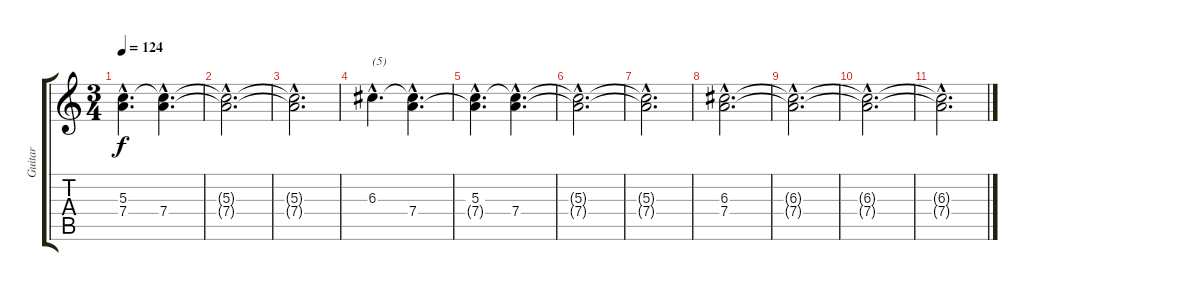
\track ("Guitar" "Guitar") {instrument distortionguitar}
\staff {score tabs}
\tuning (E4 B3 G3 D3 A2 E2) {hide}
\ts (3 4)
\tempo 124
\clef g2
\ks c
(5.3{hac} 7.4{hac t}).4{d dy f} (5.3{hac t} 7.4{hac}).4{d} |
(5.3{hac t} 7.4{hac t}).2{d} |
(5.3{hac t} 7.4{hac t}).2{d} |
6.3{hac}.4{d txt "(5)"} (6.3{hac t} 7.4{hac}).4{d} |
(5.3{hac} 7.4{hac t}).4{d} (5.3{hac t} 7.4{hac}).4{d} |
(5.3{hac t} 7.4{hac t}).2{d} |
(5.3{hac t} 7.4{hac t}).2{d} |
(6.3{hac} 7.4{hac}).2{d} |
(6.3{hac t} 7.4{hac t}).2{d} |
(6.3{hac t} 7.4{hac t}).2{d} |
(6.3{hac t} 7.4{hac t}).2{d}
